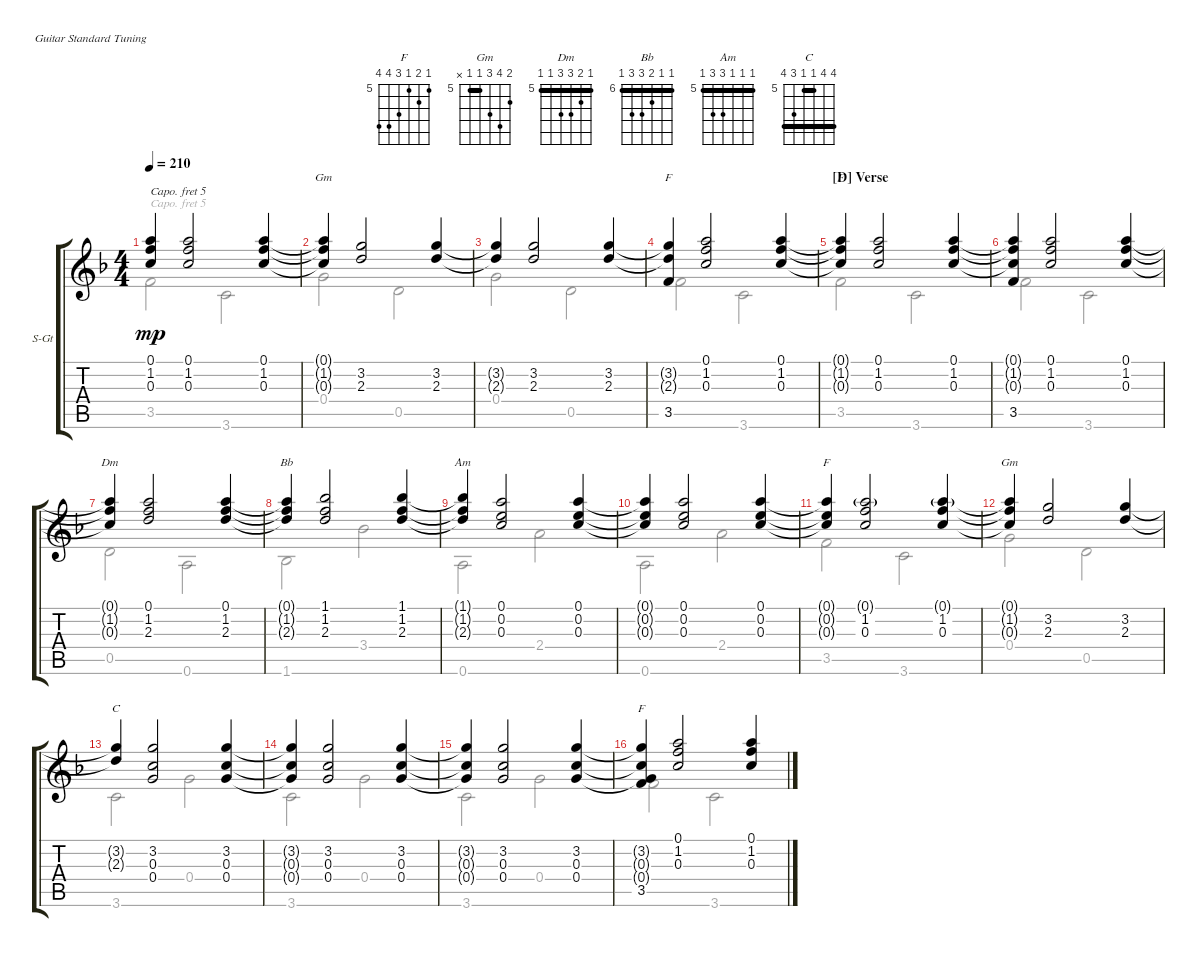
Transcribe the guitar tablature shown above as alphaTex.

\defaultSystemsLayout 4
\bracketExtendMode groupsimilarinstruments
\firstSystemTrackNameOrientation horizontal
\otherSystemsTrackNameOrientation horizontal
\track ("Steel Guitar L" "S-Gt") {instrument acousticguitarsteel}
\staff {score tabs}
\capo 5
\tuning (E4 B3 G3 D3 A2 E2)
\chord ("F" 5 6 5 7 8 8) {firstfret 5}
\chord ("Gm" 6 8 7 5 5 x) {firstfret 5 barre 5}
\chord ("Dm" 5 6 7 7 5 5) {firstfret 5 barre (5 5)}
\chord ("Bb" 6 6 7 8 8 6) {firstfret 6 barre (6 6)}
\chord ("Am" 5 5 5 7 7 5) {firstfret 5 barre (5 5 5)}
\chord ("C" 8 8 5 5 7 8) {firstfret 5 barre (5 8)}
\voice
\ts (4 4)
\tempo 210
\clef g2
\ks f
(0.1{t} 1.2{t} 0.3{t}).4{dy mp} (0.1 1.2 0.3).2 (0.1 1.2 0.3).4 |
(0.1{t} 1.2{t} 0.3{t}).4{ch "Gm"} (3.2 2.3).2 (3.2 2.3).4 |
(3.2{t} 2.3{t}).4 (3.2 2.3).2 (3.2 2.3).4 |
(3.5 3.2{t} 2.3{t}).4{ch "F"} (1.2 0.3 0.1).2 (1.2 0.3 0.1).4 |
\section ("D" "Verse")
(1.2{t} 0.3{t} 0.1{t}).4{ch "F"} (1.2 0.3 0.1).2 (1.2 0.3 0.1).4 |
(3.5 1.2{t} 0.3{t} 0.1{t}).4 (1.2 0.3 0.1).2 (1.2 0.3 0.1).4 |
(0.1{t} 1.2{t} 0.3{t}).4{ch "Dm"} (0.1 1.2 2.3).2 (0.1 1.2 2.3).4 |
(0.1{t} 1.2{t} 2.3{t}).4{ch "Bb"} (1.1 1.2 2.3).2 (1.1 1.2 2.3).4 |
(1.1{t} 1.2{t} 2.3{t}).4{ch "Am"} (0.1 0.2 0.3).2 (0.1 0.2 0.3).4 |
(0.1{t} 0.2{t} 0.3{t}).4 (0.1 0.2 0.3).2 (0.1 0.2 0.3).4 |
(0.1{t} 0.2{t} 0.3{t}).4{ch "F"} (0.1{g} 1.2 0.3).2 (0.1{g} 1.2 0.3).4 |
(0.1{t} 1.2{t} 0.3{t}).4{ch "Gm"} (3.2 2.3).2 (3.2 2.3).4 |
(3.2{t} 2.3{t}).4{ch "C"} (3.2 0.3 0.4).2 (3.2 0.3 0.4).4 |
(3.2{t} 0.3{t} 0.4{t}).4 (3.2 0.3 0.4).2 (3.2 0.3 0.4).4 |
(3.2{t} 0.3{t} 0.4{t}).4 (3.2 0.3 0.4).2 (3.2 0.3 0.4).4 |
(3.5 3.2{t} 0.3{t} 0.4{t}).4{ch "F"} (1.2 0.3 0.1).2 (1.2 0.3 0.1).4
\voice
\clef g2
\ottava regular
\simile none
\ks f
3.5.2{dy mp} 3.6.2 |
0.4.2 0.5.2 |
0.4.2 0.5.2 |
3.5.2 3.6.2 |
3.5.2 3.6.2 |
3.5.2 3.6.2 |
0.5.2 0.6.2 |
1.6.2 3.4.2 |
0.6.2 2.4.2 |
0.6.2 2.4.2 |
3.5.2 3.6.2 |
0.4.2 0.5.2 |
3.6.2 0.4.2 |
3.6.2 0.4.2 |
3.6.2 0.4.2 |
3.5.2 3.6.2
